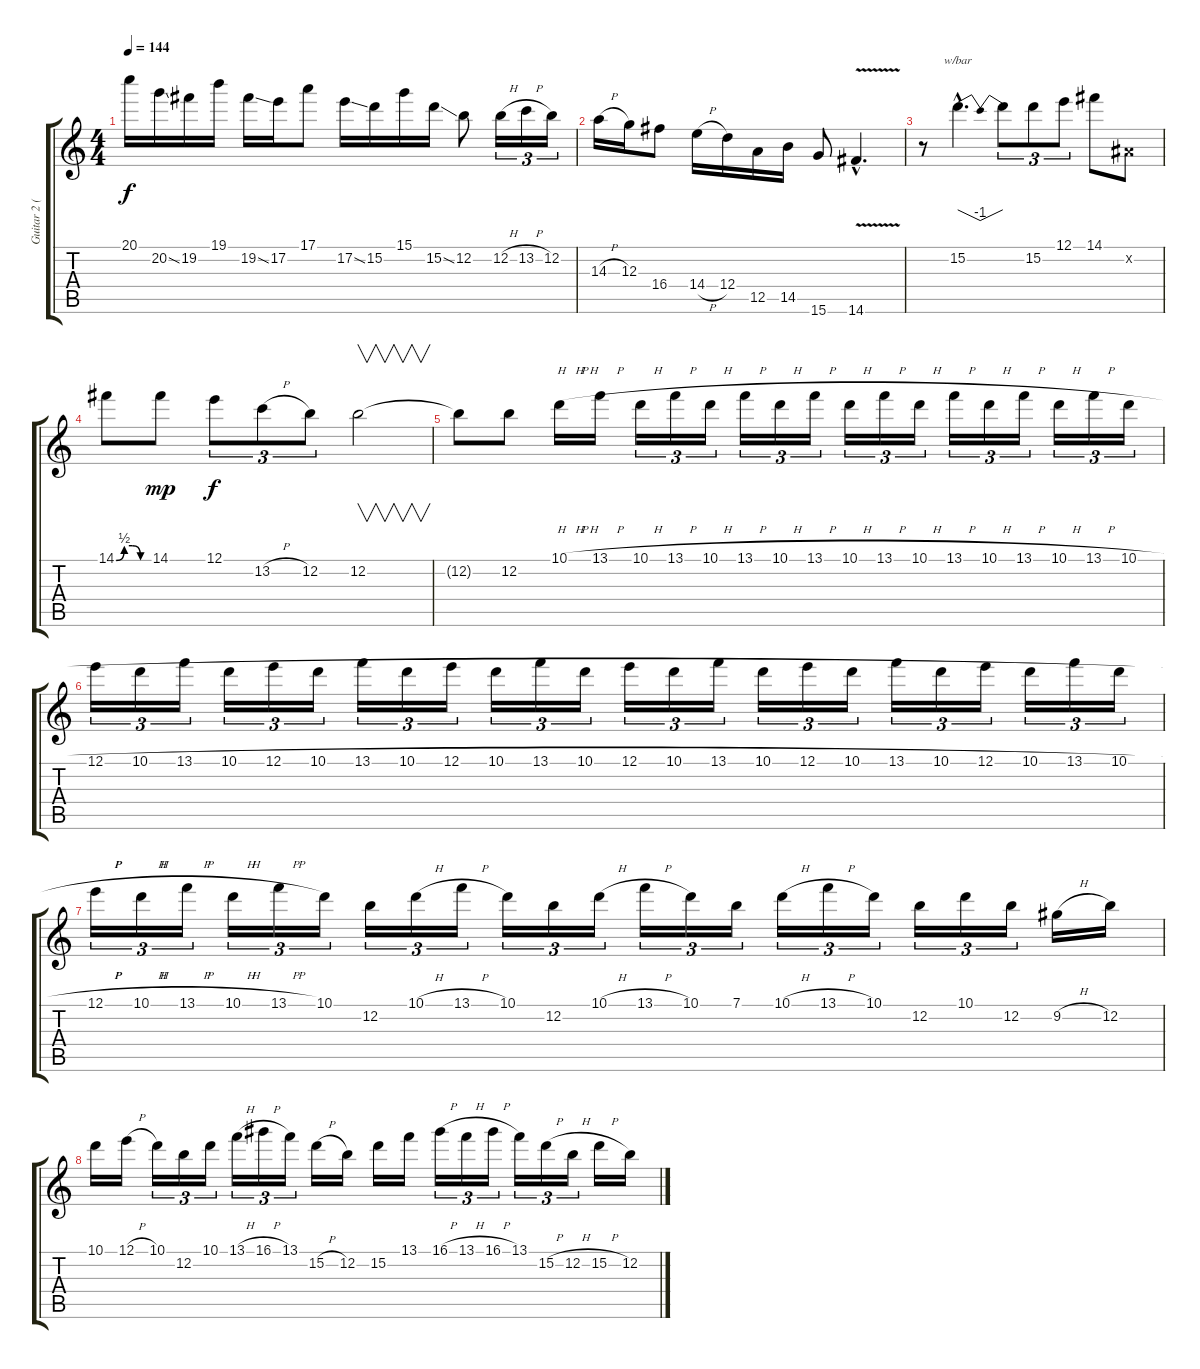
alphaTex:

\track ("Guitar 2 (Disto)" "Guitar 2 (") {instrument distortionguitar}
\staff {score tabs}
\tuning (E4 B3 G3 D3 A2 E2) {hide}
\ts (4 4)
\tempo 144
\clef g2
\ks c
20.1.16{dy f} 20.2{ss}.16 19.2.16 19.1.16 19.2{ss}.16 17.2.16 17.1.8 17.2{ss}.16 15.2.16 15.1.16 15.2{ss}.16 12.2.8 12.2{h}.16{tu (3 2)} 13.2{h}.16{tu (3 2)} 12.2.16{tu (3 2)} |
14.3{h}.16 12.3.16 16.4.8 14.4{h}.16 12.4.16 12.5.16 14.5.16 15.6.8 14.6{v hac}.4{d} |
r.8 15.2{hac}.4{d tbe (dip default 0 0 30 -4 60 0)} 15.2{t}.8{tu (3 2)} 15.2.8{tu (3 2)} 12.1.8{tu (3 2)} 14.1.8 -1.2{x}.8 |
14.1{be (custom 0 0 15 2 30 2 45 0 60 0)}.8 14.1.8{dy mp} 12.1.8{tu (3 2) dy f} 13.2{h}.8{tu (3 2)} 12.2.8{tu (3 2)} 12.2.2{v} |
12.2{t}.8 12.2.8 10.1{h}.16 13.1{h}.16 10.1{h}.16{tu (3 2)} 13.1{h}.16{tu (3 2)} 10.1{h}.16{tu (3 2)} 13.1{h}.16{tu (3 2)} 10.1{h}.16{tu (3 2)} 13.1{h}.16{tu (3 2)} 10.1{h}.16{tu (3 2)} 13.1{h}.16{tu (3 2)} 10.1{h}.16{tu (3 2)} 13.1{h}.16{tu (3 2)} 10.1{h}.16{tu (3 2)} 13.1{h}.16{tu (3 2)} 10.1{h}.16{tu (3 2)} 13.1{h}.16{tu (3 2)} 10.1{h}.16{tu (3 2)} |
12.1{h}.16{tu (3 2)} 10.1{h}.16{tu (3 2)} 13.1{h}.16{tu (3 2)} 10.1{h}.16{tu (3 2)} 12.1{h}.16{tu (3 2)} 10.1{h}.16{tu (3 2)} 13.1{h}.16{tu (3 2)} 10.1{h}.16{tu (3 2)} 12.1{h}.16{tu (3 2)} 10.1{h}.16{tu (3 2)} 13.1{h}.16{tu (3 2)} 10.1{h}.16{tu (3 2)} 12.1{h}.16{tu (3 2)} 10.1{h}.16{tu (3 2)} 13.1{h}.16{tu (3 2)} 10.1{h}.16{tu (3 2)} 12.1{h}.16{tu (3 2)} 10.1{h}.16{tu (3 2)} 13.1{h}.16{tu (3 2)} 10.1{h}.16{tu (3 2)} 12.1{h}.16{tu (3 2)} 10.1{h}.16{tu (3 2)} 13.1{h}.16{tu (3 2)} 10.1{h}.16{tu (3 2)} |
12.1{h}.16{tu (3 2)} 10.1{h}.16{tu (3 2)} 13.1{h}.16{tu (3 2)} 10.1{h}.16{tu (3 2)} 13.1{h}.16{tu (3 2)} 10.1.16{tu (3 2)} 12.2.16{tu (3 2)} 10.1{h}.16{tu (3 2)} 13.1{h}.16{tu (3 2)} 10.1.16{tu (3 2)} 12.2.16{tu (3 2)} 10.1{h}.16{tu (3 2)} 13.1{h}.16{tu (3 2)} 10.1.16{tu (3 2)} 7.1.16{tu (3 2)} 10.1{h}.16{tu (3 2)} 13.1{h}.16{tu (3 2)} 10.1.16{tu (3 2)} 12.2.16{tu (3 2)} 10.1.16{tu (3 2)} 12.2.16{tu (3 2)} 9.2{h}.16 12.2.16 |
10.1.16 12.1{h}.16 10.1.16{tu (3 2)} 12.2.16{tu (3 2)} 10.1.16{tu (3 2)} 13.1{h}.16{tu (3 2)} 16.1{h}.16{tu (3 2)} 13.1.16{tu (3 2)} 15.2{h}.16 12.2.16 15.2.16 13.1.16 16.1{h}.16{tu (3 2)} 13.1{h}.16{tu (3 2)} 16.1{h}.16{tu (3 2)} 13.1.16{tu (3 2)} 15.2{h}.16{tu (3 2)} 12.2{h}.16{tu (3 2)} 15.2{h}.16 12.2.16
